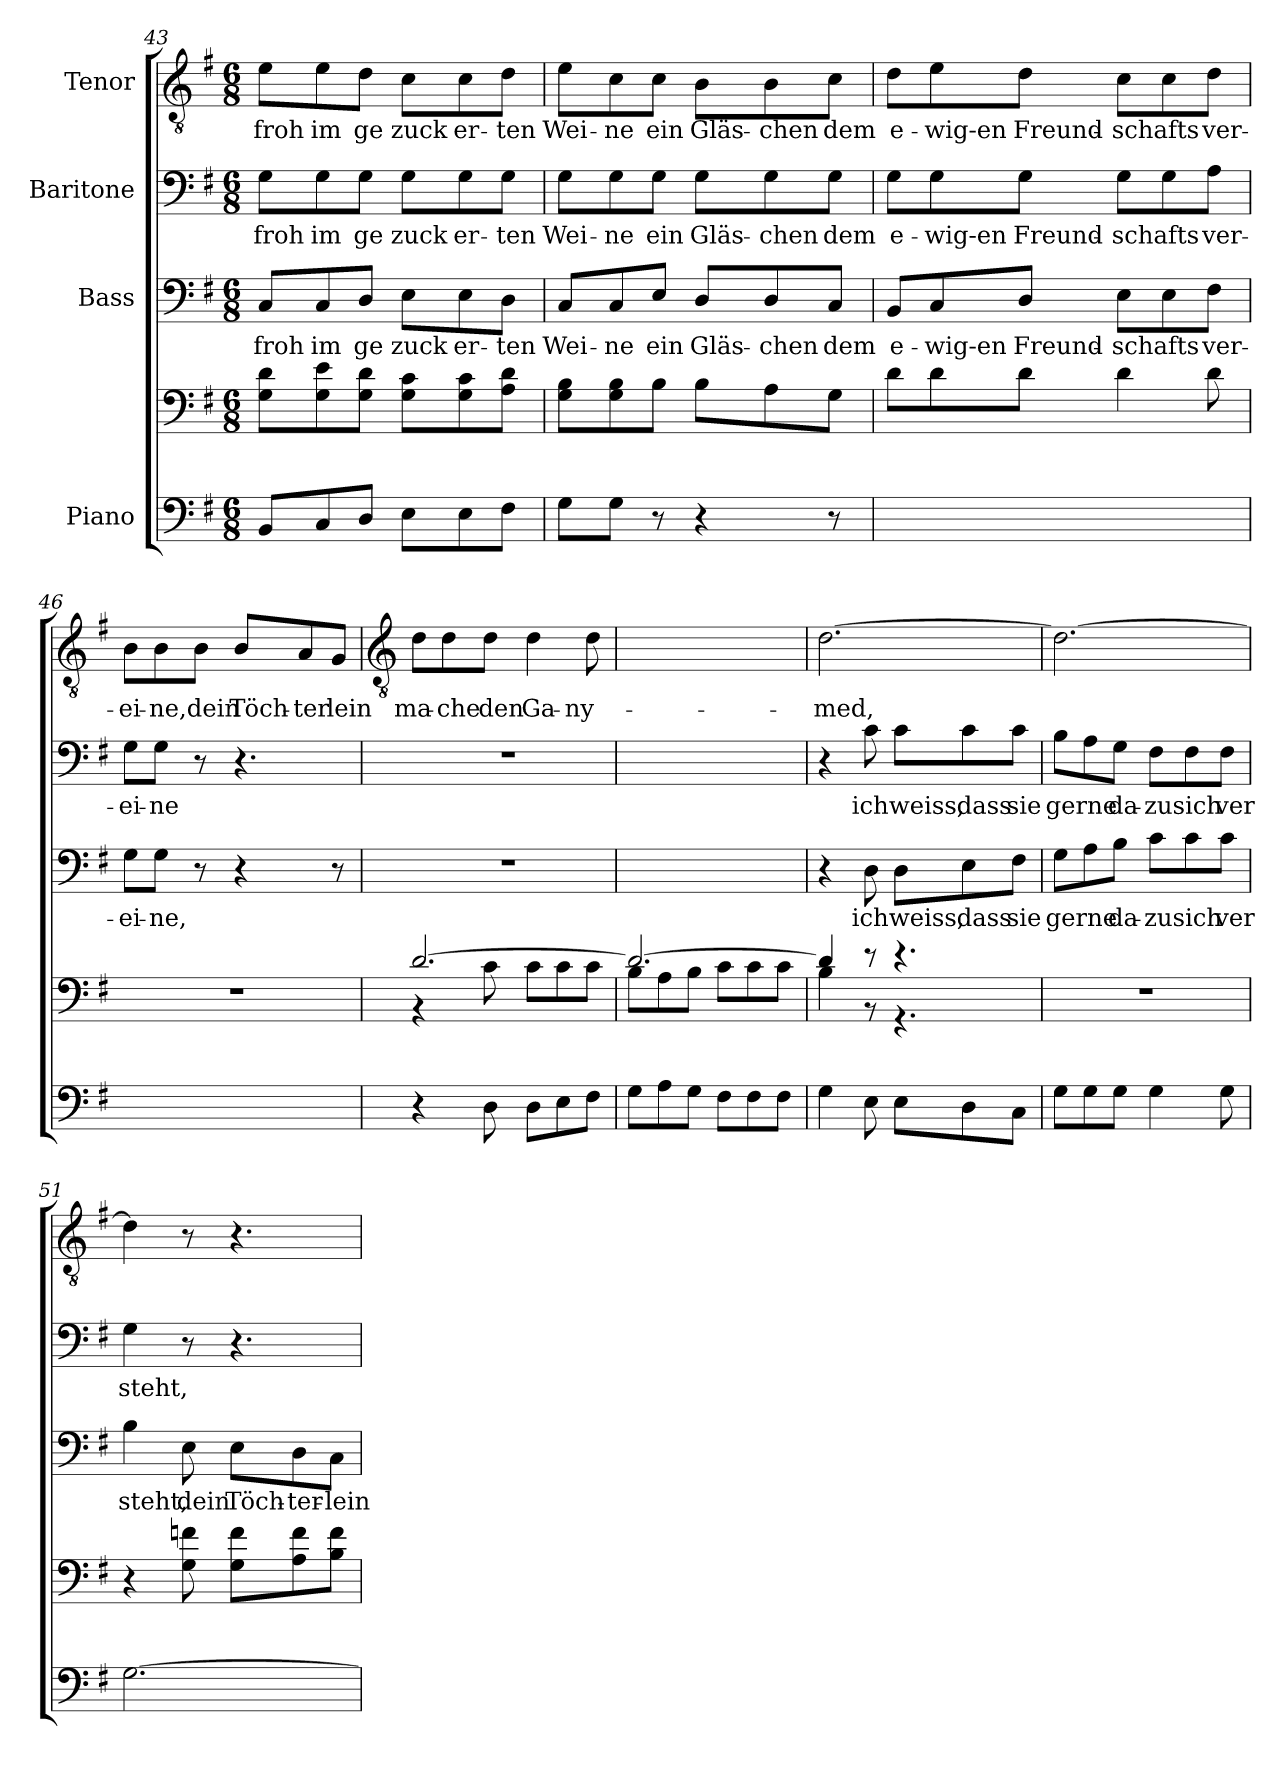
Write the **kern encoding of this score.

**kern	**kern	**kern	**text	**kern	**text	**kern	**text
*part4	*part4	*part3	*part3	*part2	*part2	*part1	*part1
*staff5	*staff4	*staff3	*staff3	*staff2	*staff2	*staff1	*staff1
*I"Piano	*	*I"Bass	*	*I"Baritone	*	*I"Tenor	*
!!LO:LB:g=z
*clefF4	*clefF4	*clefF4	*	*clefF4	*	*clefGv2	*
*k[f#]	*k[f#]	*k[f#]	*	*k[f#]	*	*k[f#]	*
*G:	*G:	*G:	*	*G:	*	*G:	*
*M6/8	*M6/8	*M6/8	*	*M6/8	*	*M6/8	*
=43	=43	=43	=43	=43	=43	=43	=43
!	!	!	!LO:LY:b	!	!LO:LY:b	!	!LO:LY:b
8BB/L	8G\ 8d\L	8C/L	froh	8G\L	froh	8e\L	froh
!	!	!	!LO:LY:b	!	!LO:LY:b	!	!LO:LY:b
8C/	8G\ 8e\	8C/	im	8G\	im	8e\	im
!	!	!	!LO:LY:b	!	!LO:LY:b	!	!LO:LY:b
8D/J	8G\ 8d\J	8D/J	ge	8G\J	ge	8d\J	ge
!	!	!	!LO:LY:b	!	!LO:LY:b	!	!LO:LY:b
8E\L	8G\ 8c\L	8E\L	zuck	8G\L	zuck	8c\L	zuck
!	!	!	!LO:LY:b	!	!LO:LY:b	!	!LO:LY:b
8E\	8G\ 8c\	8E\	er-	8G\	er-	8c\	er-
!	!	!	!LO:LY:b	!	!LO:LY:b	!	!LO:LY:b
8F#\J	8A\ 8d\J	8D\J	-ten	8G\J	-ten	8d\J	-ten
=44	=44	=44	=44	=44	=44	=44	=44
!	!	!	!LO:LY:b	!	!LO:LY:b	!	!LO:LY:b
8G\L	8G\ 8B\L	8C/L	Wei-	8G\L	Wei-	8e\L	Wei-
!	!	!	!LO:LY:b	!	!LO:LY:b	!	!LO:LY:b
8G\J	8G\ 8B\	8C/	-ne	8G\	-ne	8c\	-ne
!	!	!	!LO:LY:b	!	!LO:LY:b	!	!LO:LY:b
8r	8B\J	8E/J	ein	8G\J	ein	8c\J	ein
!	!	!	!LO:LY:b	!	!LO:LY:b	!	!LO:LY:b
4r	8B\L	8D/L	Gläs-	8G\L	Gläs-	8B\L	Gläs-
!	!	!	!LO:LY:b	!	!LO:LY:b	!	!LO:LY:b
.	8A\	8D/	-chen	8G\	-chen	8B\	-chen
!	!	!	!LO:LY:b	!	!LO:LY:b	!	!LO:LY:b
8r	8G\J	8C/J	dem	8G\J	dem	8c\J	dem
!!LO:LB:g=z
=45	=45	=45	=45	=45	=45	=45	=45
*	*^	*	*	*	*	*	*
!	!	!	!	!LO:LY:b	!	!LO:LY:b	!	!LO:LY:b
4ryy	8d\L	4ryy	8BB/L	e-	8G\L	e-	8d\L	e-
!	!	!	!	!LO:LY:b	!	!LO:LY:b	!	!LO:LY:b
.	8d\	.	8C/	-wig-en	8G\	-wig-en	8e\	-wig-en
!	!	!	!	!LO:LY:b	!	!LO:LY:b	!	!LO:LY:b
4ryy	8d\J	4ryy	8D/J	Freund-	8G\J	Freund-	8d\J	Freund-
!	!	!	!	!LO:LY:b	!	!LO:LY:b	!	!LO:LY:b
.	4d\	.	8E\L	-schafts	8G\L	-schafts	8c\L	-schafts
4ryy	.	4ryy	8E\	.	8G\	.	8c\	.
!	!	!	!	!LO:LY:b	!	!LO:LY:b	!	!LO:LY:b
.	8d\	.	8F#\J	ver-	8A\J	ver-	8d\J	ver-
=46	=46	=46	=46	=46	=46	=46	=46	=46
!	!LO:N:vis=1	!	!	!LO:LY:b	!	!LO:LY:b	!	!LO:LY:b
4ryy	2.r	4ryy	8G\L	-ei-	8G\L	-ei-	8B\L	-ei-
!	!	!	!	!LO:LY:b	!	!LO:LY:b	!	!LO:LY:b
.	.	.	8G\J	-ne,	8G\J	-ne	8B\	-ne,dein
4ryy	.	4ryy	8r	.	8r	.	8B\J	.
!	!	!	!	!	!	!	!	!LO:LY:b
.	.	.	4r	.	4.r	.	8B/L	Töch-
!	!	!	!	!	!	!	!	!LO:LY:b
4ryy	.	4ryy	.	.	.	.	8A/	-ter
!	!	!	!	!	!	!	!	!LO:LY:b
.	.	.	8r	.	.	.	8G/J	lein
!!LO:LB:g=z
=47	=47	=47	=47	=47	=47	=47	=47	=47
*	*	*	*	*	*	*	*clefGv2	*
!	!	!	!LO:N:vis=1	!	!LO:N:vis=1	!	!	!LO:LY:b
4r	[2.d/	4r	2.r	.	2.r	.	8d\L	ma-
!	!	!	!	!	!	!	!	!LO:LY:b
.	.	.	.	.	.	.	8d\	-che
!	!	!	!	!	!	!	!	!LO:LY:b
8D\	.	8c\	.	.	.	.	8d\J	den
!	!	!	!	!	!	!	!	!LO:LY:b
8D\L	.	8c\L	.	.	.	.	4d\	Ga-
8E\	.	8c\	.	.	.	.	.	.
!	!	!	!	!	!	!	!	!LO:LY:b
8F#\J	.	8c\J	.	.	.	.	8d\	-ny-
=48	=48	=48	=48	=48	=48	=48	=48	=48
8G\L	2.d/_	8B\L	4ryy	.	4ryy	.	4ryy	.
8A\	.	8A\	.	.	.	.	.	.
8G\J	.	8B\J	4ryy	.	4ryy	.	4ryy	.
8F#\L	.	8c\L	.	.	.	.	.	.
8F#\	.	8c\	4ryy	.	4ryy	.	4ryy	.
8F#\J	.	8c\J	.	.	.	.	.	.
=49	=49	=49	=49	=49	=49	=49	=49	=49
!	!	!	!	!	!	!	!	!LO:LY:b
4G\	4d/]	4B\	4r	.	4r	.	[2.d\	-med,
!	!	!	!	!LO:LY:b	!	!LO:LY:b	!	!
8E\	8r	8r	8D\	ich	8c\	ich	.	.
!	!	!	!	!LO:LY:b	!	!LO:LY:b	!	!
8E\L	4.r	4.r	8D\L	weiss,	8c\L	weiss,	.	.
!	!	!	!	!LO:LY:b	!	!LO:LY:b	!	!
8D\	.	.	8E\	dass	8c\	dass	.	.
!	!	!	!	!LO:LY:b	!	!LO:LY:b	!	!
8C\J	.	.	8F#\J	sie	8c\J	sie	.	.
=50	=50	=50	=50	=50	=50	=50	=50	=50
!	!LO:N:vis=1	!	!	!LO:LY:b	!	!LO:LY:b	!	!
8G\L	2.r	4ryy	8G\L	gerne	8B\L	gerne	2.d\_	.
8G\	.	.	8A\	.	8A\	.	.	.
!	!	!	!	!LO:LY:b	!	!LO:LY:b	!	!
8G\J	.	4ryy	8B\J	da-	8G\J	da-	.	.
!	!	!	!	!LO:LY:b	!	!LO:LY:b	!	!
4G\	.	.	8c\L	-zusich	8F#\L	-zusich	.	.
.	.	4ryy	8c\	.	8F#\	.	.	.
!	!	!	!	!LO:LY:b	!	!LO:LY:b	!	!
8G\	.	.	8c\J	ver	8F#\J	ver	.	.
*	*v	*v	*	*	*	*	*	*
!!LO:LB:g=z
=51	=51	=51	=51	=51	=51	=51	=51
!	!	!	!LO:LY:b	!	!LO:LY:b	!	!
[2.G\	4r	4B\	steht,	4G\	steht,	4d\]	.
!	!	!	!LO:LY:b	!	!	!	!
.	8G\ 8fn\	8E\	dein	8r	.	8r	.
!	!	!	!LO:LY:b	!	!	!	!
.	8G\ 8f\L	8E\L	Töch-	4.r	.	4.r	.
!	!	!	!LO:LY:b	!	!	!	!
.	8A\ 8f\	8D\	-ter-	.	.	.	.
!	!	!	!LO:LY:b	!	!	!	!
.	8B\ 8f\J	8C\J	-lein	.	.	.	.
=	=	=	=	=	=	=	=
*-	*-	*-	*-	*-	*-	*-	*-
